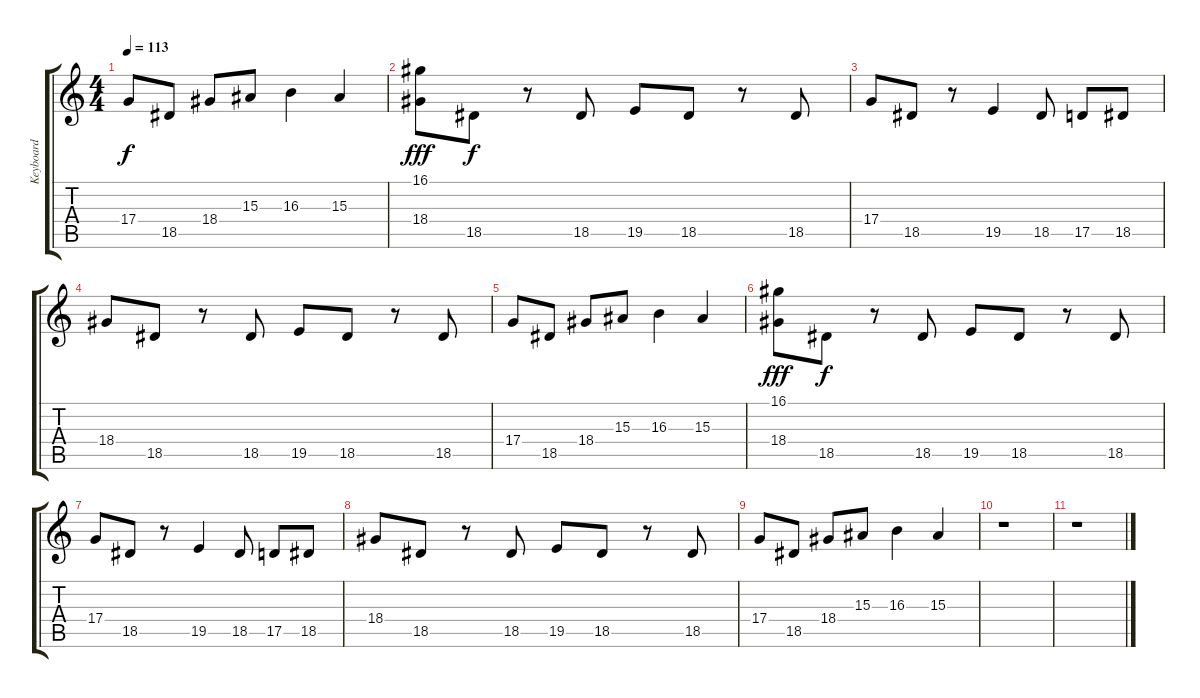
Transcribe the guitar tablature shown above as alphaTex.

\track ("Keyboard" "Keyboard") {instrument brasssection}
\staff {score tabs}
\tuning (E4 B3 G3 D3 A2 E2) {hide}
\ts (4 4)
\tempo 113
\clef g2
\ks c
17.4.8{dy f} 18.5.8 18.4.8 15.3.8 16.3.4 15.3.4 |
(16.1 18.4).8{dy fff} 18.5.8{dy f} r.8 18.5.8 19.5.8 18.5.8 r.8 18.5.8 |
17.4.8 18.5.8 r.8 19.5.4 18.5.8 17.5.8 18.5.8 |
18.4.8 18.5.8 r.8 18.5.8 19.5.8 18.5.8 r.8 18.5.8 |
17.4.8 18.5.8 18.4.8 15.3.8 16.3.4 15.3.4 |
(16.1 18.4).8{dy fff} 18.5.8{dy f} r.8 18.5.8 19.5.8 18.5.8 r.8 18.5.8 |
17.4.8 18.5.8 r.8 19.5.4 18.5.8 17.5.8 18.5.8 |
18.4.8 18.5.8 r.8 18.5.8 19.5.8 18.5.8 r.8 18.5.8 |
17.4.8 18.5.8 18.4.8 15.3.8 16.3.4 15.3.4 |
r.1 |
r.1
